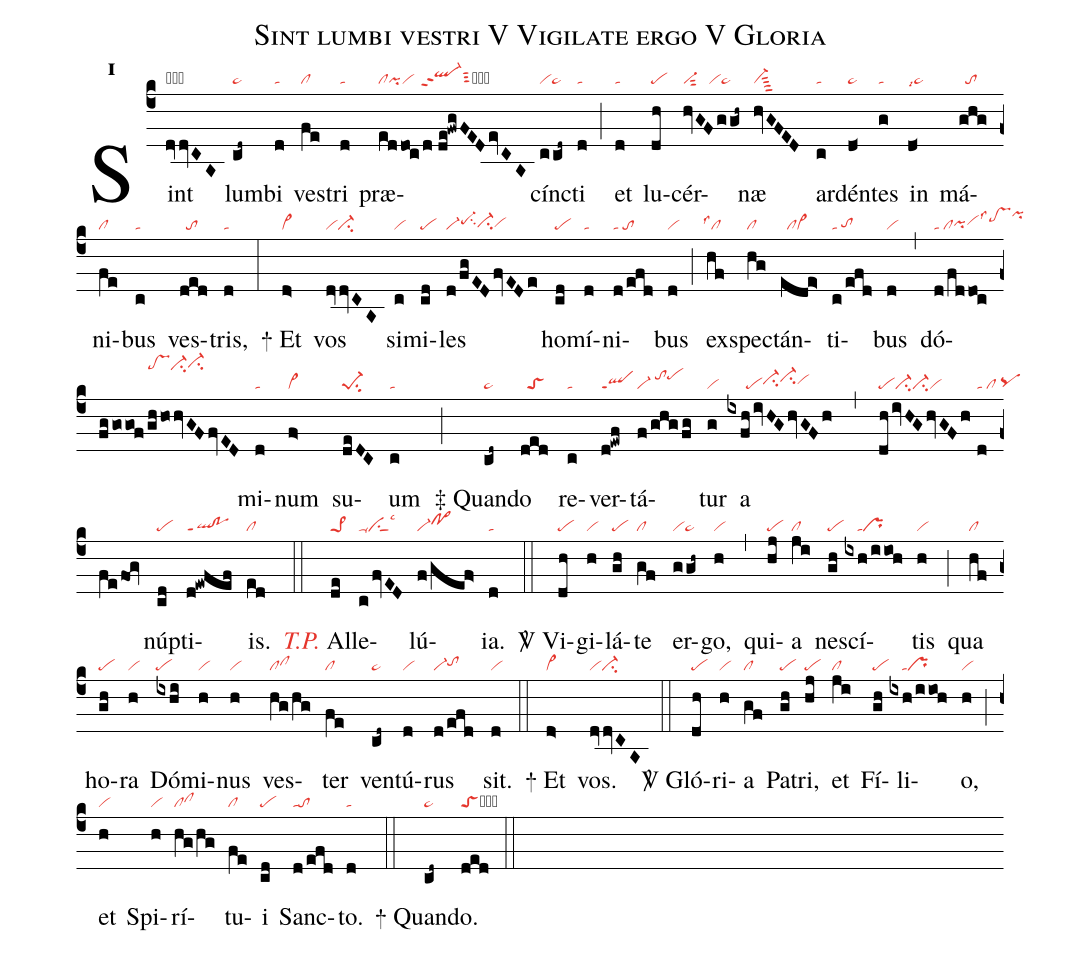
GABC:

name:Sint lumbi vestri V Vigilate ergo V Gloria;
office-part:re;
mode:1;
nabc-lines:1;
%%
initial-style: 1;
name: Sint lumbi vestri praecincti;
mode: 1;
office-part: Responsorium;
annotation: Resp.;
annotation: i;
nabc-lines:1;
%%
(c4)Sint(dvdvCA|obvici-) lum(cd~|ta>)bi(d|ta) ves(fe|cl)tri(d|ta) præ(eddocd//de!fwgFEDevCA|clpivi//ql-hippt2sut3ciM-)cín(ccd~|vita>)cti(d|ta) (;) et(d|ta) lu(dh|pe)cér(hvGFggh~|vi-sut2///vita>)næ(hvGFED|vi-sut4) ar(c|ta)dén(d<|ta>)tes(g|ta) in(d<|ta>lsi7) má(ghg|//to)ni(fe|cl)bus(c|ta) ves(ded|//to)tris,(d|ta) (:)
<sp>+</sp> Et(d>|vi>) vos(dvdvCA|vici-) si(c|vi)mi(cd|pe)les(d/fgEDfvEDe|vi-pe-hhsu2ci-hgvihg) ho(cd|pe)mí(d|ta)ni(d/efd|ta/to)bus(d|vi) (;) ex(hf|`cllss1)spec(hg|cl)tán(ede>|//clvi>)ti(c/efd|ta/tohg)bus(d|vi) (,) dó(d/fddoc/fggogof|ta/clpihgvihhlss3pthipihk|ghhohvGFfvED|pthnci-hnci-hp)mi(d|ta)num(f>|vi>) su(deDC|pe-1su2)um(c|ta) (;)
<sp>‡</sp> Quan(cd~|ta>)do(ded|//toS) re(c|ta)ver(d!ewf|qlppt1)tá(f/ghg/fg|vi-/tohjpehj)tur(g|vi) a(ixfh/ivHG/hvGFh,|//////peci-hhci-hivihh|dh/ivHGhvGFh//|peci-ci-vi|d/fefog|ta/cl/pqhg) núp(cd|pe)ti(d!ewfef|ql!poppt1)is.(ed|cl) (::)<i><c>T.P.</c></i> Al(de|pe>1)le(c/fvED|ta-ciSlsc3)lú(f/gef>|vi-po>hi)ia.(d|ta) (::)
<sp>V/</sp> Vi(dh|pe)gi(h|vi)lá(gh|pe)te(gf|cl) er(ggh~|vita>)go,(h|vi) (,) qui(hj|pe)a(ji|cl) ne(gh|pe)scí(ixh/iioh|////tapr)tis(h|vi) (;) qua(hf|cl) ho(gh|pe)ra(h|vi) Dó(ixhi|pe)mi(h|vi)nus(h|vi) ves(hg/hg|clclhh)ter(fe|cl) ven(cd~|ta>)tú(d|vi)rus(d/efd|vi-tohh) sit.(d|vi) (::)
<sp>+</sp> Et(d>|vi>) vos.(dvdvCA|vici-) (::)
<sp>V/</sp> Gló(dh|pe)ri(h|vi)a(gf|cl) Pa(gh|pe)tri,(hj|pe) et(ji|cl) Fí(gh|pe)li(ixh/iioh|////tapr)o,(h|vi) (;) et(h|vi) Spi(h|vi)rí(hg/hg|clclhh)tu(fe|cl)i(cd|pe) Sanc(d/efd|tato)to.(d|ta) (::)
<sp>+</sp> Quan(cd~|ta>)do.(ded|toScb) (::)
